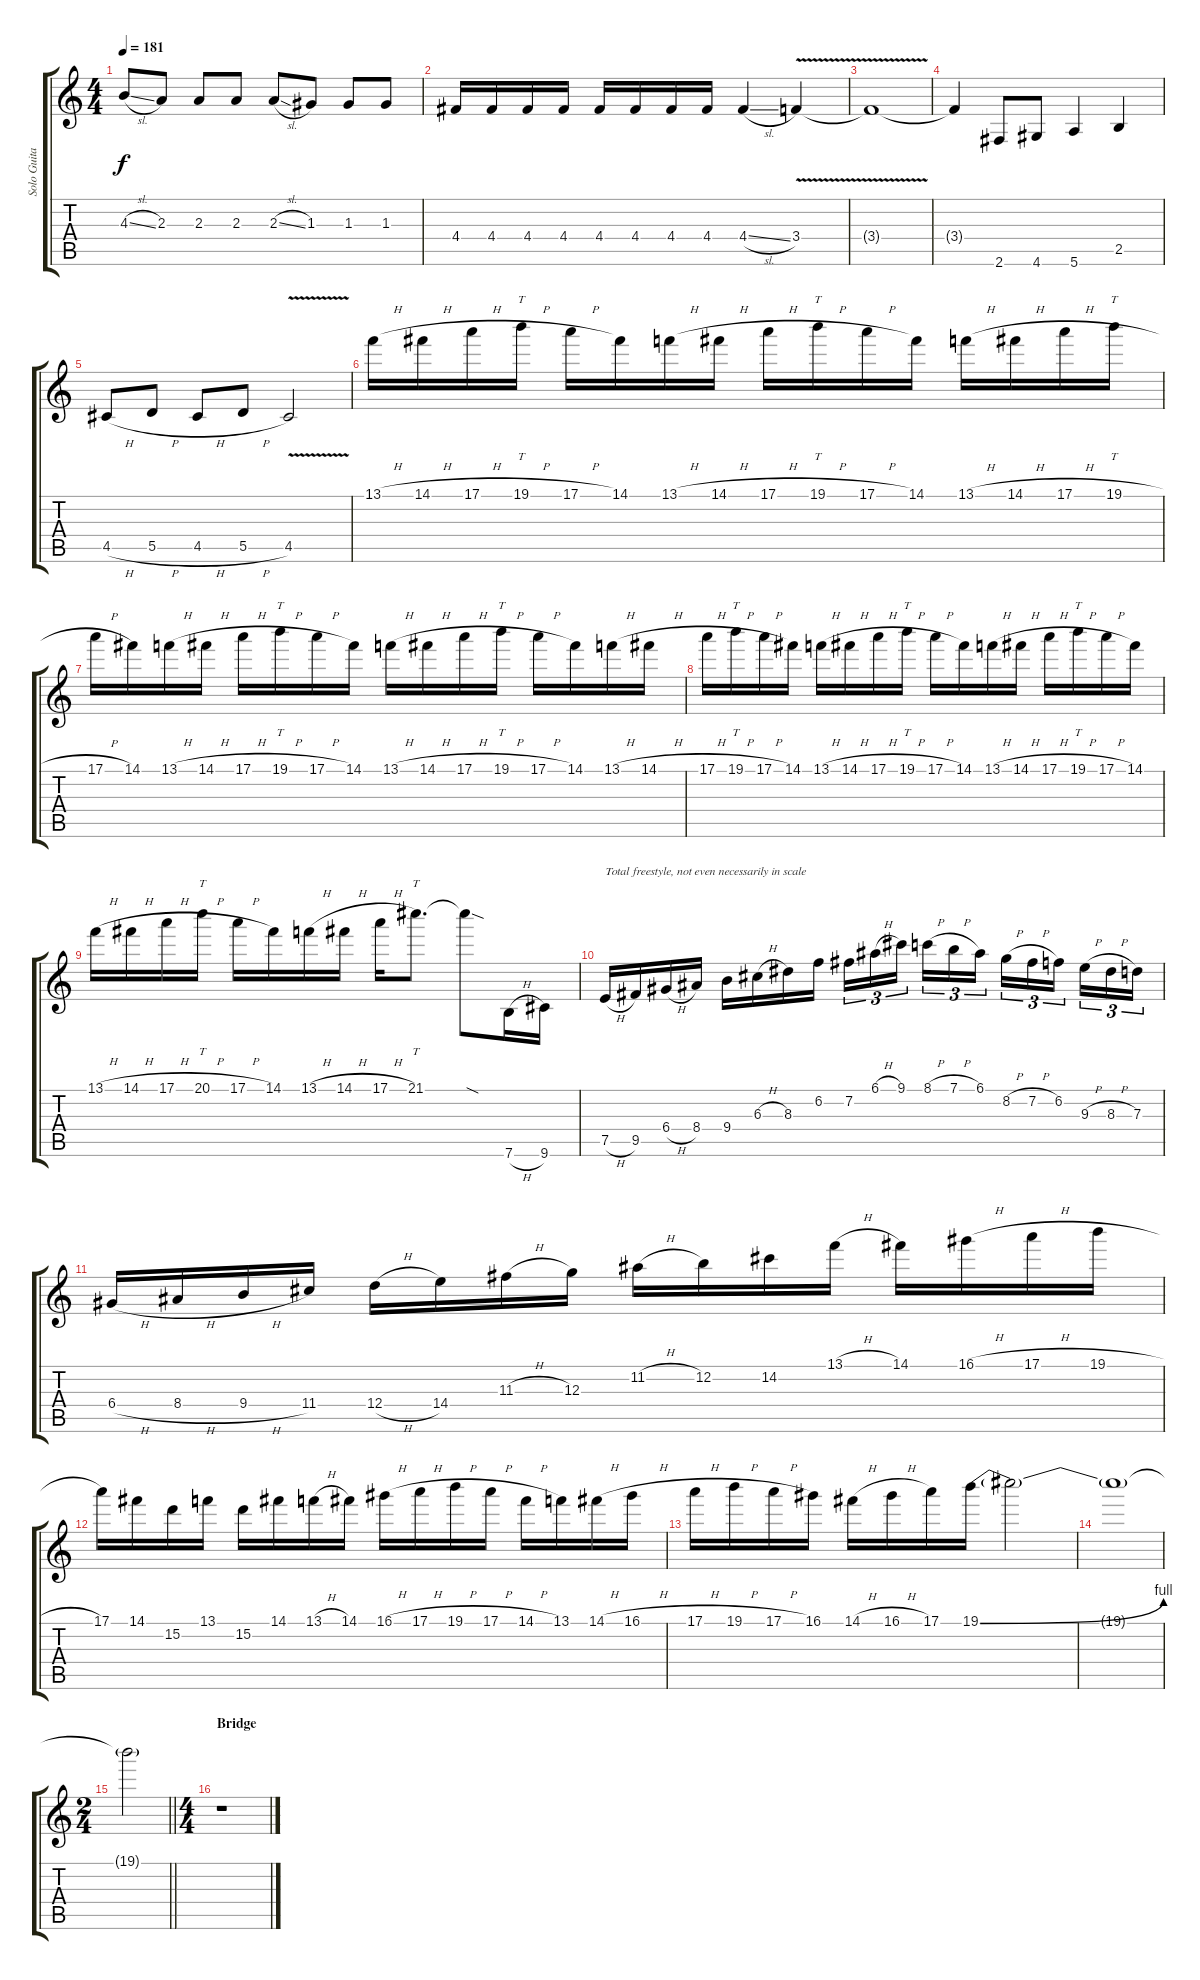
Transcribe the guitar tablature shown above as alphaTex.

\track ("Solo Guitar" "Solo Guita") {instrument overdrivenguitar}
\staff {score tabs}
\tuning (E4 B3 G3 D3 A2 E2) {hide}
\ts (4 4)
\tempo 181
\clef g2
\ks c
4.3{sl}.8{dy f} 2.3.8 2.3.8 2.3.8 2.3{sl}.8 1.3.8 1.3.8 1.3.8 |
4.4.16 4.4.16 4.4.16 4.4.16 4.4.16 4.4.16 4.4.16 4.4.16 4.4{sl}.4 3.4{v}.4 |
3.4{t}.1 |
3.4{t}.4 2.6.8 4.6.8 5.6.4 2.5.4 |
4.5{h}.8 5.5{h}.8 4.5{h}.8 5.5{h}.8 4.5{v}.2 |
13.1{h}.16 14.1{h}.16 17.1{h}.16 19.1{h}.16{tt} 17.1{h}.16 14.1.16 13.1{h}.16 14.1{h}.16 17.1{h}.16 19.1{h}.16{tt} 17.1{h}.16 14.1.16 13.1{h}.16 14.1{h}.16 17.1{h}.16 19.1{h}.16{tt} |
17.1{h}.16 14.1.16 13.1{h}.16 14.1{h}.16 17.1{h}.16 19.1{h}.16{tt} 17.1{h}.16 14.1.16 13.1{h}.16 14.1{h}.16 17.1{h}.16 19.1{h}.16{tt} 17.1{h}.16 14.1.16 13.1{h}.16 14.1{h}.16 |
17.1{h}.16 19.1{h}.16{tt} 17.1{h}.16 14.1.16 13.1{h}.16 14.1{h}.16 17.1{h}.16 19.1{h}.16{tt} 17.1{h}.16 14.1.16 13.1{h}.16 14.1{h}.16 17.1{h}.16 19.1{h}.16{tt} 17.1{h}.16 14.1.16 |
13.1{h}.16 14.1{h}.16 17.1{h}.16 20.1{h}.16{tt} 17.1{h}.16 14.1.16 13.1{h}.16 14.1{h}.16 17.1{h}.16 21.1.8{tt d} 21.1{sod t}.8 7.6{h}.16 9.6.16 |
7.5{h}.16{txt "Total freestyle, not even necessarily in scale"} 9.5.16 6.4{h}.16 8.4.16 9.4.16 6.3{h}.16 8.3.16 6.2.16 7.2.16{tu (3 2)} 6.1{h}.16{tu (3 2)} 9.1.16{tu (3 2) beam splitsecondary} 8.1{h}.16{tu (3 2)} 7.1{h}.16{tu (3 2)} 6.1.16{tu (3 2)} 8.2{h}.16{tu (3 2)} 7.2{h}.16{tu (3 2)} 6.2.16{tu (3 2) beam splitsecondary} 9.3{h}.16{tu (3 2)} 8.3{h}.16{tu (3 2)} 7.3.16{tu (3 2)} |
6.4{h}.16 8.4{h}.16 9.4{h}.16 11.4.16 12.4{h}.16 14.4.16 11.3{h}.16 12.3.16 11.2{h}.16 12.2.16 14.2.16 13.1{h}.16 14.1.16 16.1{h}.16 17.1{h}.16 19.1{h}.16 |
17.1.16 14.1.16 15.2.16 13.1.16 15.2.16 14.1.16 13.1{h}.16 14.1.16 16.1{h}.16 17.1{h}.16 19.1{h}.16 17.1{h}.16 14.1{h}.16 13.1.16 14.1{h}.16 16.1{h}.16 |
17.1{h}.16 19.1{h}.16 17.1{h}.16 16.1.16 14.1{h}.16 16.1{h}.16 17.1.16 19.1{be (bend 0 0 60 4)}.16 19.1{t}.2 |
19.1{t}.1{volume 0} |
\ts (2 4)
\barLineRight lightlight
19.1{t}.2 |
\ts (4 4)
\section ("" "Bridge")
r.1
